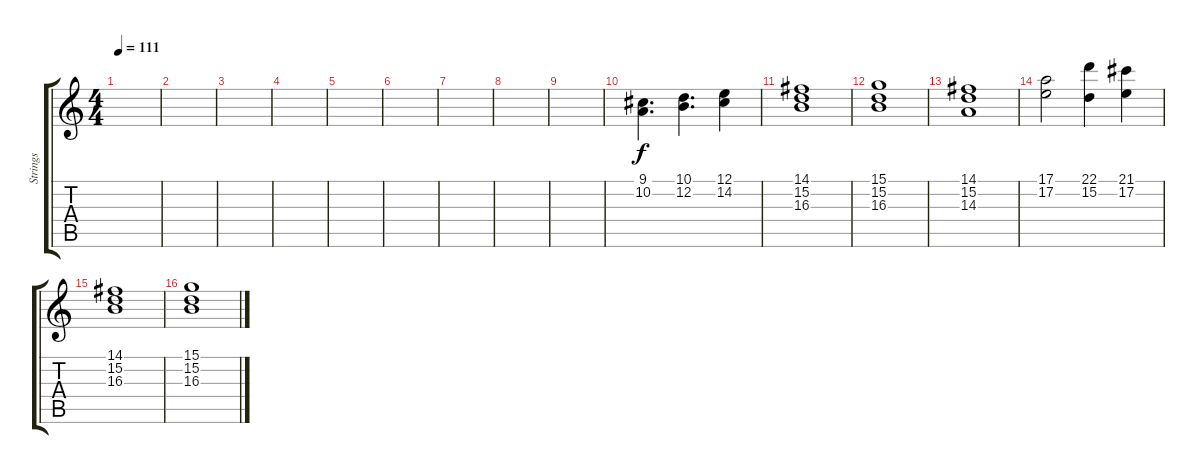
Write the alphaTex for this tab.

\track ("Strings" "Strings") {instrument tremolostrings bank 255}
\staff {score tabs}
\tuning (E4 B3 G3 D3 A2 E2) {hide}
\ts (4 4)
\tempo 111
\clef g2
\ks c
|
|
|
|
|
|
|
|
|
(9.1 10.2).4{d} (10.1 12.2).4{d} (12.1 14.2).4 |
(14.1 15.2 16.3).1 |
(15.1 15.2 16.3).1 |
(14.1 15.2 14.3).1 |
(17.1 17.2).2 (22.1 15.2).4 (21.1 17.2).4 |
(14.1 15.2 16.3).1 |
(15.1 15.2 16.3).1
